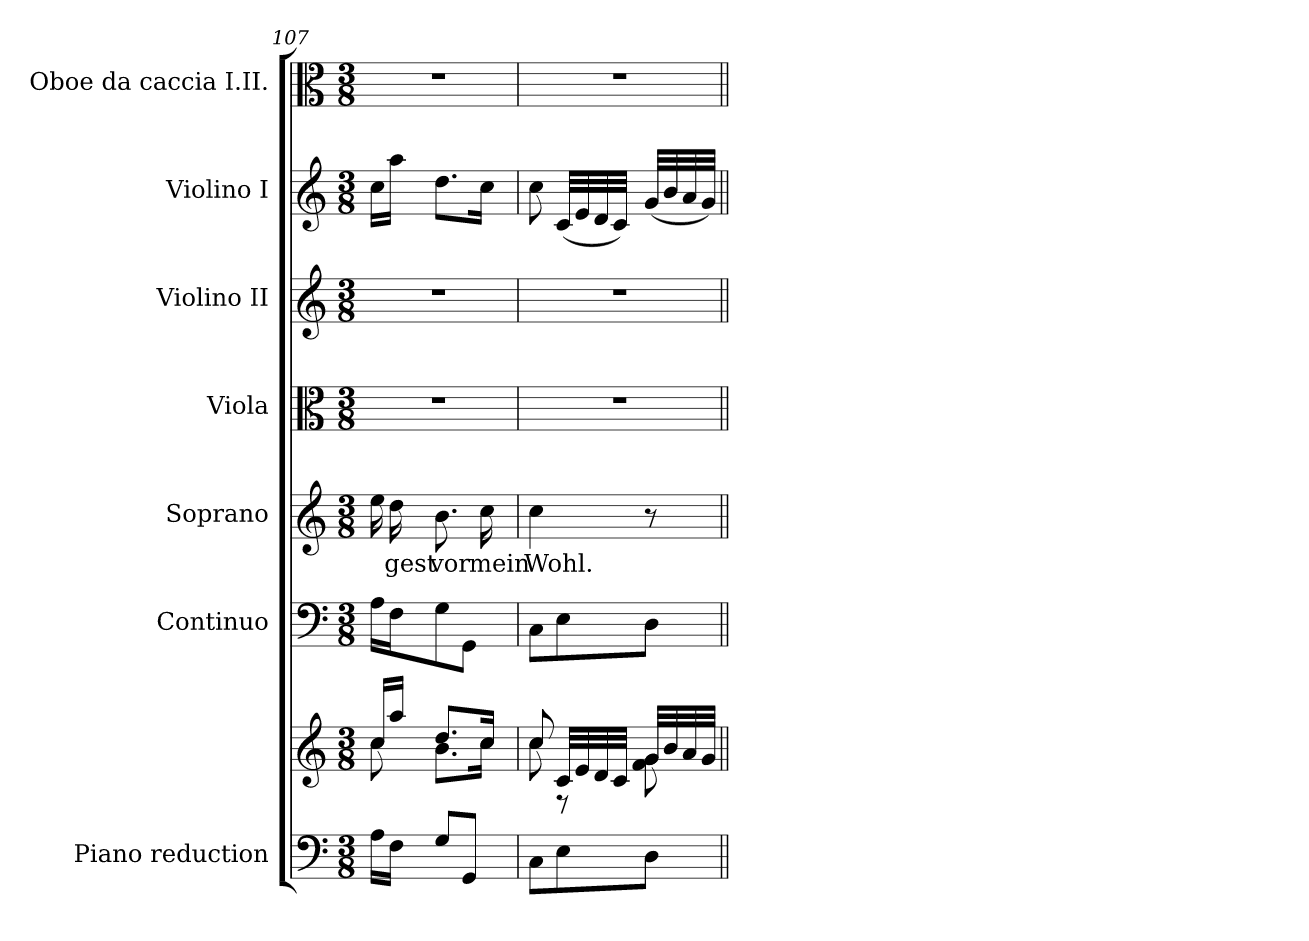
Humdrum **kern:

**kern	**kern	**kern	**kern	**text	**kern	**kern	**kern	**kern
*part7	*part7	*part6	*part5	*part5	*part4	*part3	*part2	*part1
*staff8	*staff7	*staff6	*staff5	*staff5	*staff4	*staff3	*staff2	*staff1
*I"Piano reduction	*	*I"Continuo	*I"Soprano	*	*I"Viola	*I"Violino II	*I"Violino I	*I"Oboe da caccia I.II.
*I'Pno	*	*	*	*	*I'Vla	*I'Vln	*I'Vln	*I'Ob
*clefF4	*clefG2	*clefF4	*clefG2	*	*clefC3	*clefG2	*clefG2	*clefC3
*k[]	*k[]	*k[]	*k[]	*	*k[]	*k[]	*k[]	*k[]
*M3/8	*M3/8	*M3/8	*M3/8	*	*M3/8	*M3/8	*M3/8	*M3/8
=107	=107	=107	=107	=107	=107	=107	=107	=107
*	*^	*	*	*	*	*	*	*
16A\LL	16cc/LL	8cc\	16A\LL	16ee\	.	4.r	4.r	16cc\LL	4.r
!	!	!	!	!	!LO:LY:b	!	!	!	!
16F\JJ	16aa/JJ	.	16F\J	16dd\	-gest	.	.	16aa\JJ	.
!	!	!	!	!	!LO:LY:b	!	!	!	!
8G/L	8.dd/L	8.b\L	8G\	8.b\	vor	.	.	8.dd\L	.
8GG/J	.	.	8GG\J	.	.	.	.	.	.
!	!	!	!	!	!LO:LY:b	!	!	!	!
.	16cc/Jk	16cc\Jk	.	16cc\	mein	.	.	16cc\Jk	.
=108	=108	=108	=108	=108	=108	=108	=108	=108	=108
!	!	!	!	!	!LO:LY:b	!	!	!	!
8C\L	8cc/	8cc\	8C\L	4cc\	Wohl.	4.r	4.r	8cc\	4.r
8E\	32c/LLL	8r	8E\	.	.	.	.	(32c/LLL	.
.	32e/	.	.	.	.	.	.	32e/	.
.	32d/	.	.	.	.	.	.	32d/	.
.	32c/JJJ	.	.	.	.	.	.	32c/JJJ)	.
8D\J	32g/LLL	8f\ 8g\	8D\J	8r	.	.	.	(32g/LLL	.
.	32b/	.	.	.	.	.	.	32b/	.
.	32a/	.	.	.	.	.	.	32a/	.
.	32g/JJJ	.	.	.	.	.	.	32g/JJJ)	.
*	*v	*v	*	*	*	*	*	*	*
=||	=||	=||	=||	=||	=||	=||	=||	=||
*-	*-	*-	*-	*-	*-	*-	*-	*-
